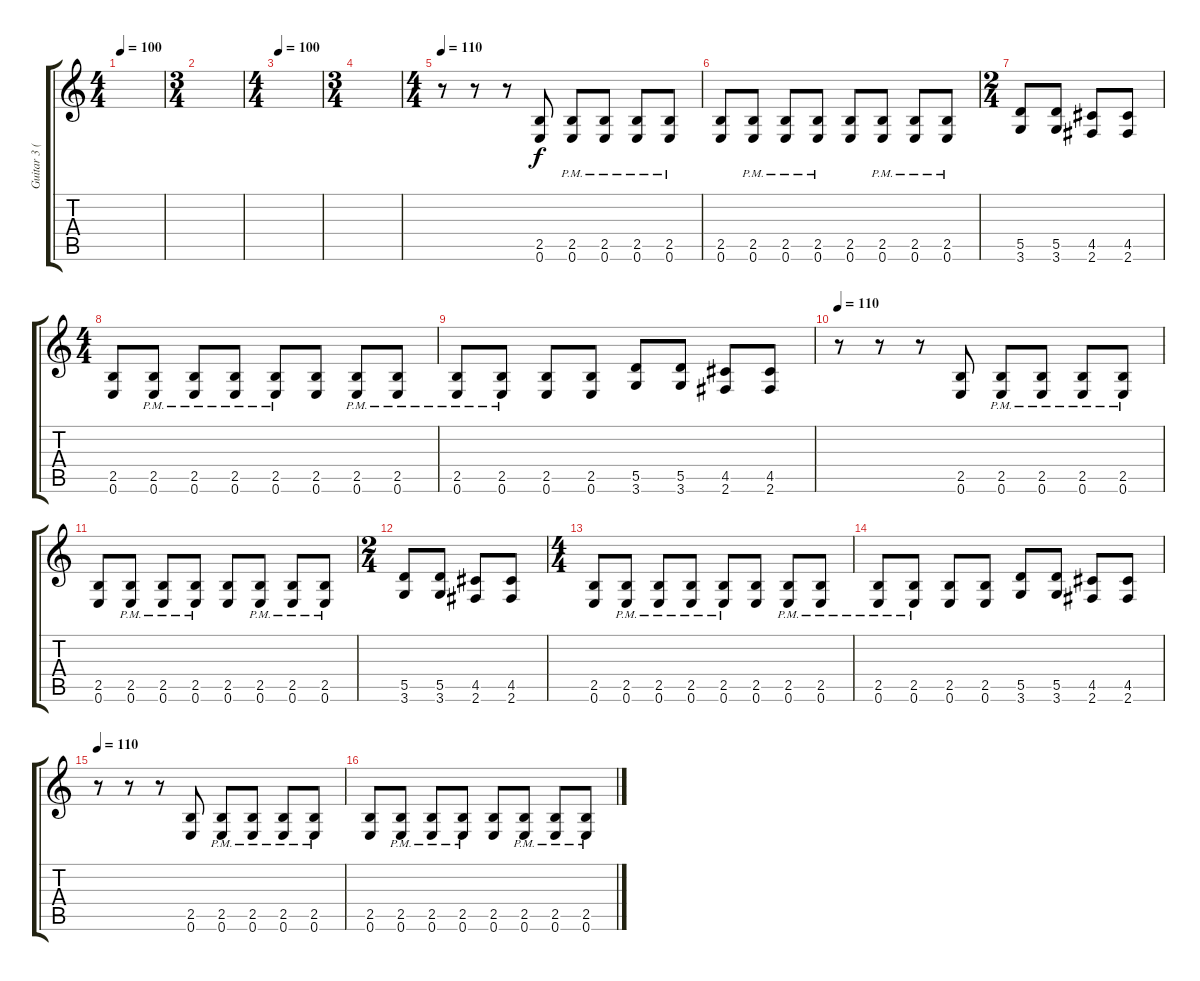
\track ("Guitar 3 (Guitar Additional)" "Guitar 3 (") {instrument distortionguitar}
\staff {score tabs}
\tuning (E4 B3 G3 D3 A2 E2) {hide}
\ts (4 4)
\tempo 100
\clef g2
\ks c
|
\ts (3 4)
|
\ts (4 4)
\tempo 100
|
\ts (3 4)
|
\ts (4 4)
\tempo 110
r.8{volume 16} r.8 r.8 (2.5 0.6).8 (2.5{pm} 0.6{pm}).8 (2.5{pm} 0.6{pm}).8 (2.5{pm} 0.6{pm}).8 (2.5{pm} 0.6{pm}).8 |
(2.5 0.6).8 (2.5{pm} 0.6{pm}).8 (2.5{pm} 0.6{pm}).8 (2.5{pm} 0.6{pm}).8 (2.5 0.6).8 (2.5{pm} 0.6{pm}).8 (2.5{pm} 0.6{pm}).8 (2.5{pm} 0.6{pm}).8 |
\ts (2 4)
(5.5 3.6).8 (5.5 3.6).8 (4.5 2.6).8 (4.5 2.6).8 |
\ts (4 4)
(2.5 0.6).8 (2.5{pm} 0.6{pm}).8 (2.5{pm} 0.6{pm}).8 (2.5{pm} 0.6{pm}).8 (2.5{pm} 0.6{pm}).8 (2.5 0.6).8 (2.5{pm} 0.6{pm}).8 (2.5{pm} 0.6{pm}).8 |
(2.5{pm} 0.6).8 (2.5{pm} 0.6).8 (2.5 0.6).8 (2.5 0.6).8 (5.5 3.6).8 (5.5 3.6).8 (4.5 2.6).8 (4.5 2.6).8 |
\tempo 110
r.8 r.8 r.8 (2.5 0.6).8 (2.5{pm} 0.6{pm}).8 (2.5{pm} 0.6{pm}).8 (2.5{pm} 0.6{pm}).8 (2.5{pm} 0.6{pm}).8 |
(2.5 0.6).8 (2.5{pm} 0.6{pm}).8 (2.5{pm} 0.6{pm}).8 (2.5{pm} 0.6{pm}).8 (2.5 0.6).8 (2.5{pm} 0.6{pm}).8 (2.5{pm} 0.6{pm}).8 (2.5{pm} 0.6{pm}).8 |
\ts (2 4)
(5.5 3.6).8 (5.5 3.6).8 (4.5 2.6).8 (4.5 2.6).8 |
\ts (4 4)
(2.5 0.6).8 (2.5{pm} 0.6{pm}).8 (2.5{pm} 0.6{pm}).8 (2.5{pm} 0.6{pm}).8 (2.5{pm} 0.6{pm}).8 (2.5 0.6).8 (2.5{pm} 0.6{pm}).8 (2.5{pm} 0.6{pm}).8 |
(2.5{pm} 0.6).8 (2.5{pm} 0.6).8 (2.5 0.6).8 (2.5 0.6).8 (5.5 3.6).8 (5.5 3.6).8 (4.5 2.6).8 (4.5 2.6).8 |
\tempo 110
r.8 r.8 r.8 (2.5 0.6).8 (2.5{pm} 0.6{pm}).8 (2.5{pm} 0.6{pm}).8 (2.5{pm} 0.6{pm}).8 (2.5{pm} 0.6{pm}).8 |
(2.5 0.6).8 (2.5{pm} 0.6{pm}).8 (2.5{pm} 0.6{pm}).8 (2.5{pm} 0.6{pm}).8 (2.5 0.6).8 (2.5{pm} 0.6{pm}).8 (2.5{pm} 0.6{pm}).8 (2.5{pm} 0.6{pm}).8
